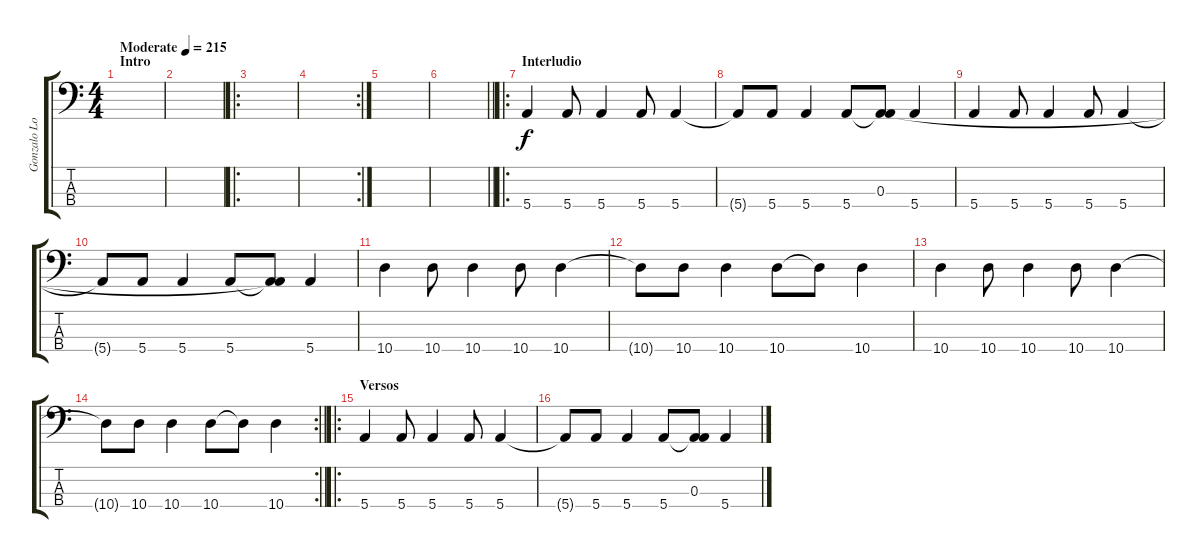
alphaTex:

\track ("Gonzalo Lopez" "Gonzalo Lo") {instrument electricbassfinger}
\staff {score tabs}
\tuning (G2 D2 A1 E1) {hide}
\ts (4 4)
\section ("" "Intro")
\tempo (215 "Moderate")
\clef f4
\ks c
|
|
\ro
|
\rc 2
|
|
\barLineRight lightlight
|
\ro
\section ("" "Interludio")
5.4.4 5.4.8 5.4.4 5.4.8 5.4.4 |
5.4{t}.8 5.4.8 5.4.4 5.4.8 (0.3 5.4{t}).8 5.4.4 |
5.4.4 5.4.8 5.4.4 5.4.8 5.4.4 |
5.4{t}.8 5.4.8 5.4.4 5.4.8 (0.3{t} 5.4{t}).8 5.4.4 |
10.4.4 10.4.8 10.4.4 10.4.8 10.4.4 |
10.4{t}.8 10.4.8 10.4.4 10.4.8 10.4{t}.8 10.4.4 |
10.4.4 10.4.8 10.4.4 10.4.8 10.4.4 |
\rc 2
\barLineRight lightlight
10.4{t}.8 10.4.8 10.4.4 10.4.8 10.4{t}.8 10.4.4 |
\ro
\section ("" "Versos")
5.4.4 5.4.8 5.4.4 5.4.8 5.4.4 |
5.4{t}.8 5.4.8 5.4.4 5.4.8 (0.3 5.4{t}).8 5.4.4
